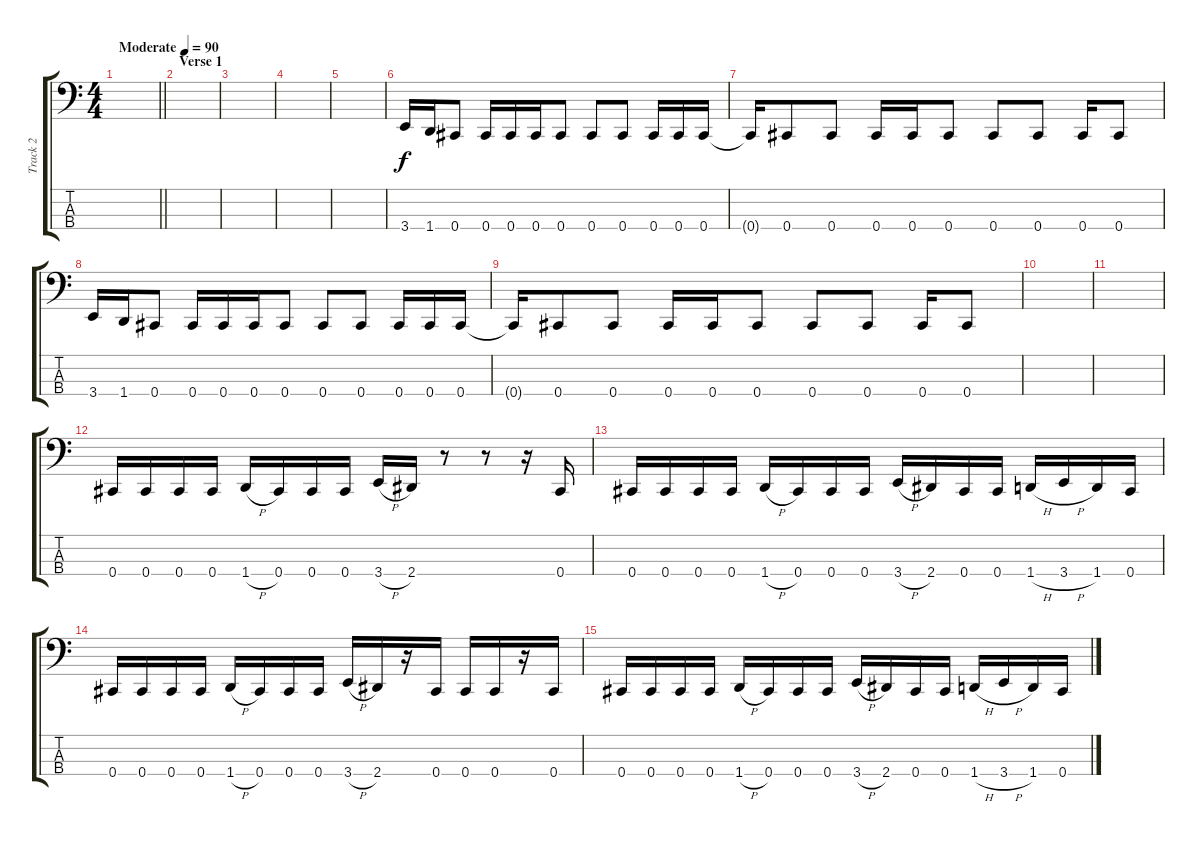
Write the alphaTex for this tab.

\track ("Track 2" "Track 2") {instrument electricbassfinger}
\staff {score tabs}
\tuning (Gb2 Db2 Ab1 Db1) {hide}
\ts (4 4)
\tempo (90 "Moderate")
\clef f4
\barLineRight lightlight
\ks c
|
\section ("" "Verse 1")
|
|
|
|
3.4.16 1.4.16 0.4.8 0.4.16 0.4.16 0.4.16 0.4.8 0.4.8 0.4.8 0.4.16 0.4.16 0.4.16 |
0.4{t}.16 0.4.8 0.4.8 0.4.16 0.4.16 0.4.8 0.4.8 0.4.8 0.4.16 0.4.8 |
3.4.16 1.4.16 0.4.8 0.4.16 0.4.16 0.4.16 0.4.8 0.4.8 0.4.8 0.4.16 0.4.16 0.4.16 |
0.4{t}.16 0.4.8 0.4.8 0.4.16 0.4.16 0.4.8 0.4.8 0.4.8 0.4.16 0.4.8 |
|
|
0.4.16 0.4.16 0.4.16 0.4.16 1.4{h}.16 0.4.16 0.4.16 0.4.16 3.4{h}.16 2.4.16 r.8 r.8 r.16 0.4.16 |
0.4.16 0.4.16 0.4.16 0.4.16 1.4{h}.16 0.4.16 0.4.16 0.4.16 3.4{h}.16 2.4.16 0.4.16 0.4.16 1.4{h}.16 3.4{h}.16 1.4.16 0.4.16 |
0.4.16 0.4.16 0.4.16 0.4.16 1.4{h}.16 0.4.16 0.4.16 0.4.16 3.4{h}.16 2.4.16 r.16 0.4.16 0.4.16 0.4.16 r.16 0.4.16 |
0.4.16 0.4.16 0.4.16 0.4.16 1.4{h}.16 0.4.16 0.4.16 0.4.16 3.4{h}.16 2.4.16 0.4.16 0.4.16 1.4{h}.16 3.4{h}.16 1.4.16 0.4.16
